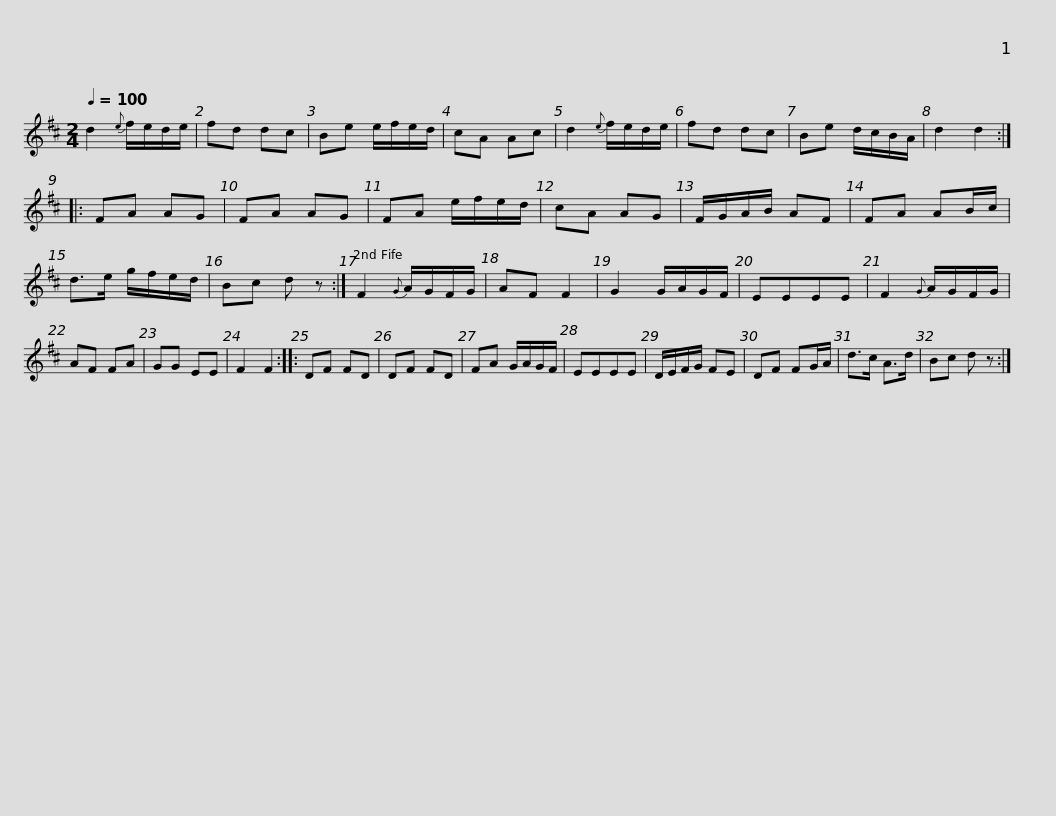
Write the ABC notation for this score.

X:1
L:1/8
Q:1/4=100
M:2/4
I:linebreak $
K:none
V:1 treble transpose="8 "
V:1
[K:D] d2{e} f/e/d/e/ | fd dc | Be e/f/e/d/ | cA Ac | d2{e} f/e/d/e/ | %5
 fd dc | Be d/c/B/A/ | d2 d2 :: FA AG |$ FA AG | %10
 FA e/f/e/d/ | cA AG | F/G/A/B/ AF | FA AB/c/ | d>e g/f/e/d/ | %15
 Bc d z :| F2{G} A/G/F/G/ | AF F2 |$ G2 G/A/G/F/ | EEEE | %20
 F2{G} A/G/F/G/ | AF FA | GG EE | F2 F2 :: DF FD | %25
 DF FD | FA G/A/G/F/ | EEEE |$ D/E/F/G/ FE | DF FG/A/ | %30
 d>c A>d | Bc d z :| %32
